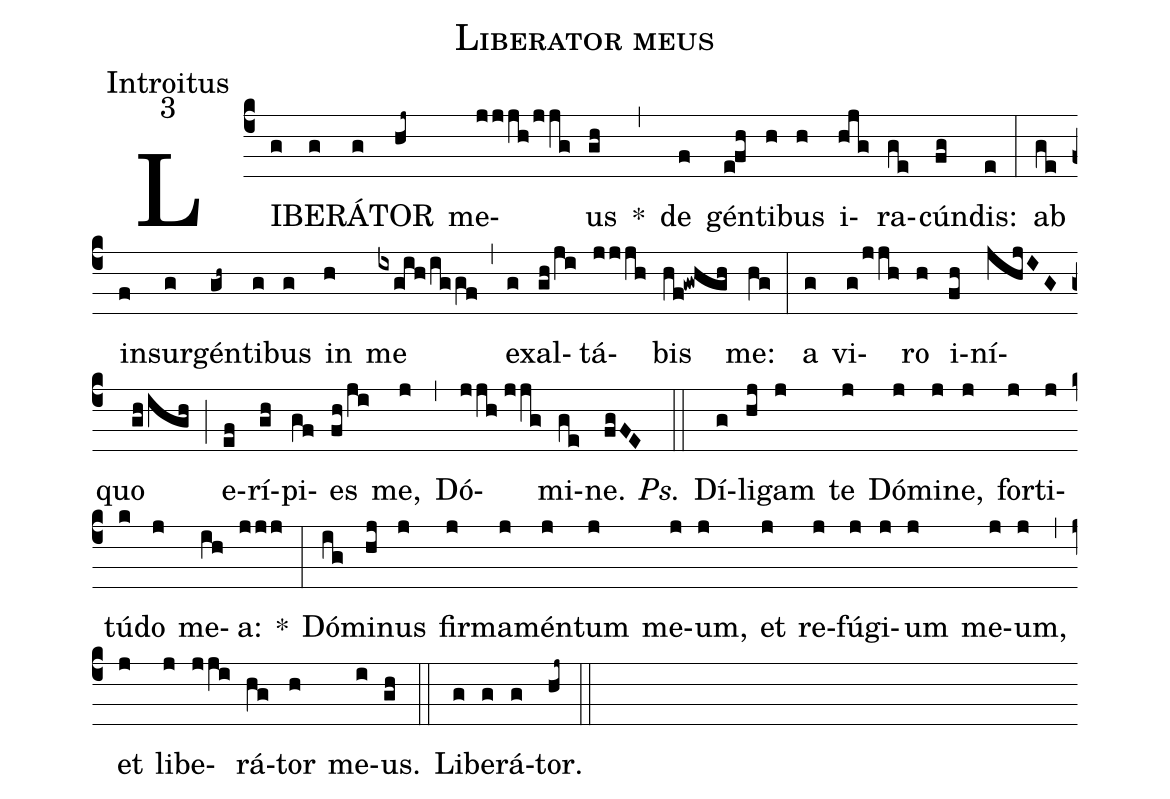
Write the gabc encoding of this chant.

name:Liberator meus;
office-part:Introitus;
mode:3;
%%
(c4) LI(g)BE(g)RÁ(g)TOR(hj~) me(jjjh/jjg)us(gh) *(,) de(f) gén(e!fh)ti(h)bus(h) i(hjg)ra(ge)cún(fg)dis:(e) (:) ab(ge) in(f)sur(g)gén(gh~)ti(g)bus(g) in(h) me(ixgih/iggf) (,) ex(g)al(gh/ji)tá(jjjh)bis(hf!gwhgh) me:(hg) (:) a(g) vi(g/jjh)ro(h) i(fh)ní(jhjIG)quo(gh/igh) (;) e(ef)rí(gh)pi(gf)es(fh/ji) me,(j) (,) Dó(jjh//jjg)mi(ge)ne.(fgFE) <i>Ps.</i>(::) Dí(g)li(hj)gam(j) te(j) Dó(j)mi(j)ne,(j) for(j)ti(j)tú(k)do(j) me(ih)a:(jjj) *(:) Dó(ig)mi(hj)nus(j) fir(j)ma(j)mén(j)tum(j) me(j)um,(j) et(j) re(j)fú(j)gi(j)um(j) me(j)um,(j) (,) et(j) li(j)be(jji)rá(hg)tor(h) me(i)us.(gh) (::) Li(g)be(g)rá(g)tor.(hj~) (::)
